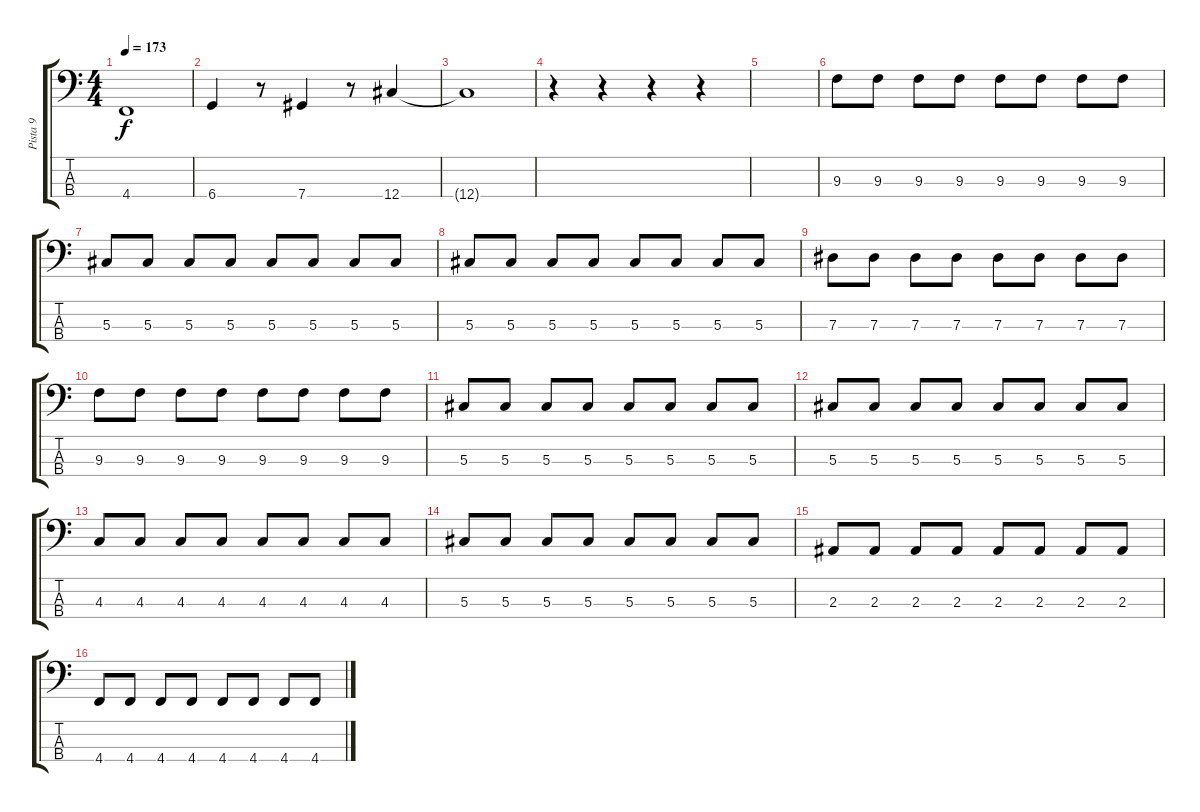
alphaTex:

\track ("Pista 9" "Pista 9") {instrument electricbassfinger}
\staff {score tabs}
\tuning (Gb2 Db2 Ab1 Db1) {hide}
\ts (4 4)
\tempo 173
\clef f4
\ks c
4.4.1{dy f} |
6.4.4 r.8 7.4.4 r.8 12.4.4 |
12.4{t}.1 |
r.4 r.4 r.4 r.4 |
|
9.3.8 9.3.8 9.3.8 9.3.8 9.3.8 9.3.8 9.3.8 9.3.8 |
5.3.8 5.3.8 5.3.8 5.3.8 5.3.8 5.3.8 5.3.8 5.3.8 |
5.3.8 5.3.8 5.3.8 5.3.8 5.3.8 5.3.8 5.3.8 5.3.8 |
7.3.8 7.3.8 7.3.8 7.3.8 7.3.8 7.3.8 7.3.8 7.3.8 |
9.3.8 9.3.8 9.3.8 9.3.8 9.3.8 9.3.8 9.3.8 9.3.8 |
5.3.8 5.3.8 5.3.8 5.3.8 5.3.8 5.3.8 5.3.8 5.3.8 |
5.3.8 5.3.8 5.3.8 5.3.8 5.3.8 5.3.8 5.3.8 5.3.8 |
4.3.8 4.3.8 4.3.8 4.3.8 4.3.8 4.3.8 4.3.8 4.3.8 |
5.3.8 5.3.8 5.3.8 5.3.8 5.3.8 5.3.8 5.3.8 5.3.8 |
2.3.8 2.3.8 2.3.8 2.3.8 2.3.8 2.3.8 2.3.8 2.3.8 |
4.4.8 4.4.8 4.4.8 4.4.8 4.4.8 4.4.8 4.4.8 4.4.8
